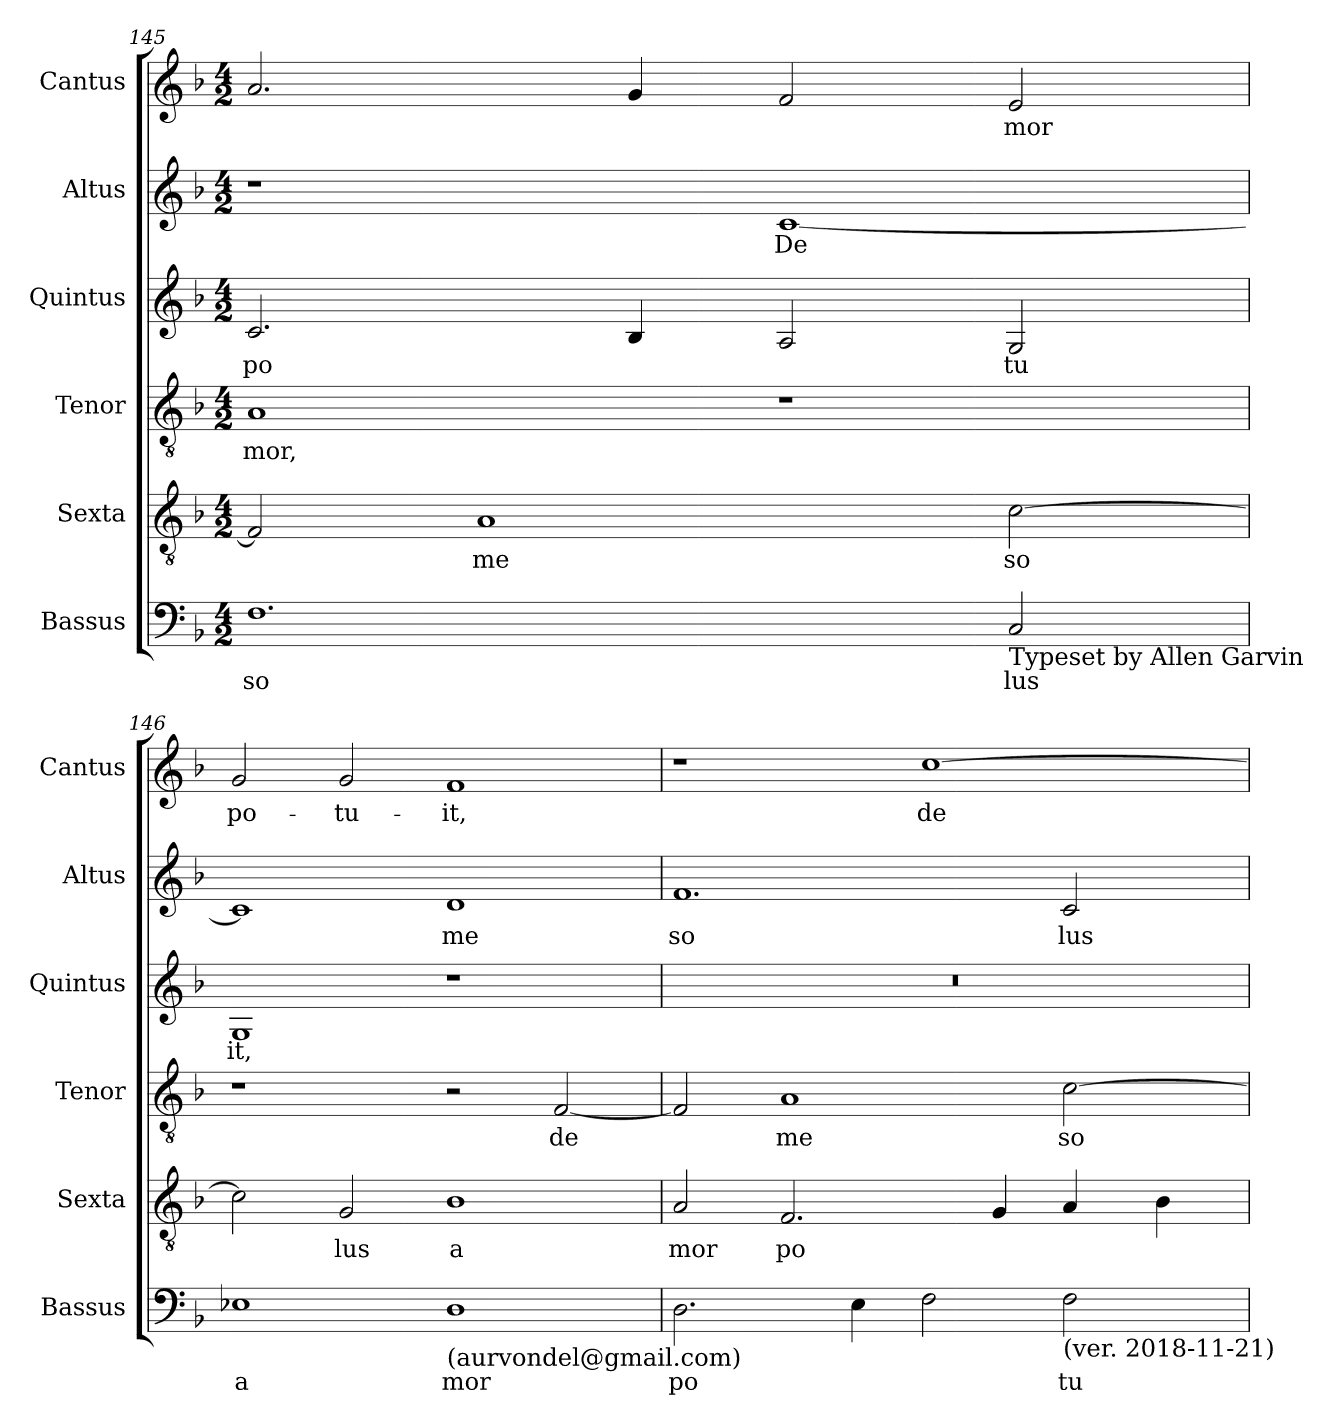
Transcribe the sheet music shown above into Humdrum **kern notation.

**kern	**text	**kern	**text	**kern	**text	**kern	**text	**kern	**text	**kern	**text
*part6	*part6	*part5	*part5	*part4	*part4	*part3	*part3	*part2	*part2	*part1	*part1
*staff6	*staff6	*staff5	*staff5	*staff4	*staff4	*staff3	*staff3	*staff2	*staff2	*staff1	*staff1
*I"Bassus	*	*I"Sexta	*	*I"Tenor	*	*I"Quintus	*	*I"Altus	*	*I"Cantus	*
*I'Bassus	*	*I'Sexta	*	*I'Tenor	*	*I'Quintus	*	*I'Altus	*	*I'Cantus	*
*clefF4	*	*clefGv2	*	*clefGv2	*	*clefG2	*	*clefG2	*	*clefG2	*
*k[b-]	*	*k[b-]	*	*k[b-]	*	*k[b-]	*	*k[b-]	*	*k[b-]	*
*F:	*	*F:	*	*F:	*	*F:	*	*F:	*	*F:	*
*M4/2	*	*M4/2	*	*M4/2	*	*M4/2	*	*M4/2	*	*M4/2	*
=145	=145	=145	=145	=145	=145	=145	=145	=145	=145	=145	=145
!	!LO:LY:b:cj	!	!	!	!LO:LY:b:cj	!	!LO:LY:b:cj	!	!	!	!
1.F	so	2F/]	.	1A	mor,	2.c/	po	1r	.	2.a/	.
!	!	!	!LO:LY:b:cj	!	!	!	!	!	!	!	!
.	.	1A	me	.	.	.	.	.	.	.	.
.	.	.	.	.	.	4B-/	.	.	.	4g/	.
!	!	!	!	!	!	!	!	!	!LO:LY:b:cj	!	!
.	.	.	.	1r	.	2A/	.	[<1c	-De	2f/	.
!LO:TX:b:t=Typeset by Allen Garvin	!	!	!	!	!	!	!	!	!	!	!
!	!LO:LY:b:cj	!	!LO:LY:b:cj	!	!	!	!LO:LY:b:cj	!	!	!	!LO:LY:b:cj
2C/	lus	[>2c\	so	.	.	2G/	tu	.	.	2e/	-mor
=146	=146	=146	=146	=146	=146	=146	=146	=146	=146	=146	=146
!	!LO:LY:b:cj	!	!	!	!	!	!LO:LY:b:cj	!	!	!	!LO:LY:b:cj
1E-X	a	2c\]	.	1r	.	1G	it,	1c]	.	2g/	po-
!	!	!	!LO:LY:b:cj	!	!	!	!	!	!	!	!LO:LY:b:cj
.	.	2G/	lus	.	.	.	.	.	.	2g/	-tu-
!LO:TX:b:t=(aurvondel@gmail.com)	!	!	!	!	!	!	!	!	!	!	!
!	!LO:LY:b:cj	!	!LO:LY:b:cj	!	!	!	!	!	!LO:LY:b:cj	!	!LO:LY:b:cj
1D	mor	1B-	a	2r	.	1r	.	1d	me	1f	-it,
!	!	!	!	!	!LO:LY:b:cj	!	!	!	!	!	!
.	.	.	.	[<2F/	de	.	.	.	.	.	.
=147	=147	=147	=147	=147	=147	=147	=147	=147	=147	=147	=147
!	!LO:LY:b:cj	!	!LO:LY:b:cj	!	!	!	!	!	!LO:LY:b:cj	!	!
2.D\	po	2A/	mor	2F/]	.	0r	.	1.f	so	1r	.
!	!	!	!LO:LY:b:cj	!	!LO:LY:b:cj	!	!	!	!	!	!
.	.	2.F/	po	1A	me	.	.	.	.	.	.
4E\	.	.	.	.	.	.	.	.	.	.	.
!	!	!	!	!	!	!	!	!	!	!	!LO:LY:b:cj
2F\	.	.	.	.	.	.	.	.	.	[>1cc	de
.	.	4G/	.	.	.	.	.	.	.	.	.
!LO:TX:b:t=(ver. 2018-11-21)	!	!	!	!	!	!	!	!	!	!	!
!	!LO:LY:b:cj	!	!	!	!LO:LY:b:cj	!	!	!	!LO:LY:b:cj	!	!
2F\	tu	4A/	.	[>2c\	so	.	.	2c/	lus	.	.
.	.	4B-\	.	.	.	.	.	.	.	.	.
=	=	=	=	=	=	=	=	=	=	=	=
*-	*-	*-	*-	*-	*-	*-	*-	*-	*-	*-	*-
